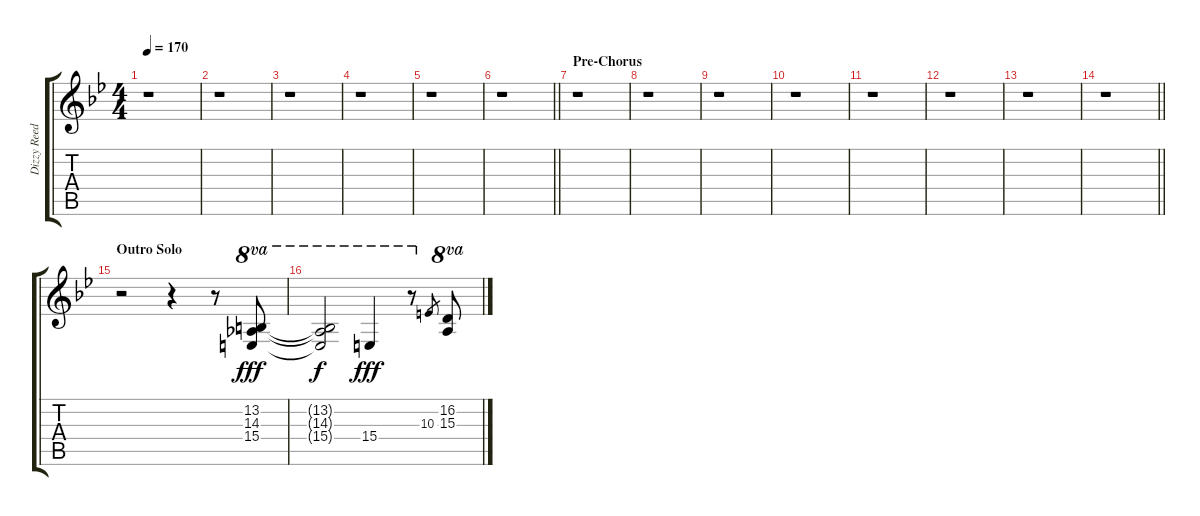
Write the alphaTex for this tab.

\track ("Dizzy Reed - Piano" "Dizzy Reed") {instrument electricgrandpiano}
\staff {score tabs}
\tuning (Eb4 Bb3 Gb3 Db3 Ab2 Eb2) {hide}
\ts (4 4)
\tempo 170
\clef g2
\ks bb
r.1{dy f} |
r.1 |
r.1 |
r.1 |
r.1 |
\barLineRight lightlight
r.1 |
\section ("" "Pre-Chorus")
r.1 |
r.1 |
r.1 |
r.1 |
r.1 |
r.1 |
r.1 |
\barLineRight lightlight
r.1 |
\section ("" "Outro Solo")
r.2 r.4 r.8 (13.2 14.3 15.4).8{ot 8va dy fff} |
(13.2{t} 14.3{t} 15.4{t}).2{ot 8va dy f} 15.4.4{ot 8va dy fff} r.8{ot 8va} 10.3.8{gr} (16.2 15.3).8{ot 8va}
